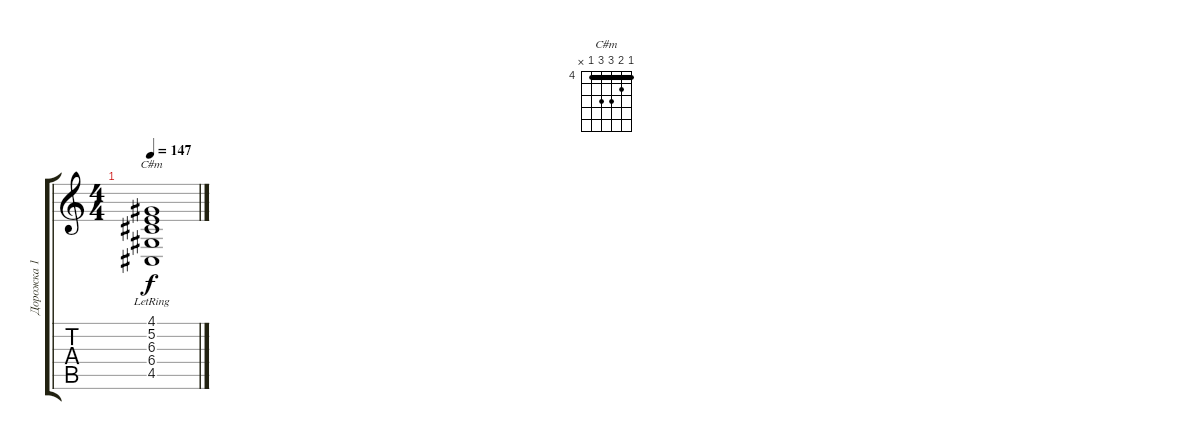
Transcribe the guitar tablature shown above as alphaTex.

\track ("Дорожка 1" "Дорожка 1") {instrument electricgrandpiano}
\staff {score tabs}
\tuning (E4 B3 G3 D3 A2 E2) {hide}
\chord ("C#m" 4 5 6 6 4 x) {firstfret 4 barre 4}
\ts (4 4)
\tempo 147
\clef g2
\ks c
(4.1{lr} 5.2{lr} 6.3{lr} 6.4{lr} 4.5{lr}).1{ch "C#m" dy f}
